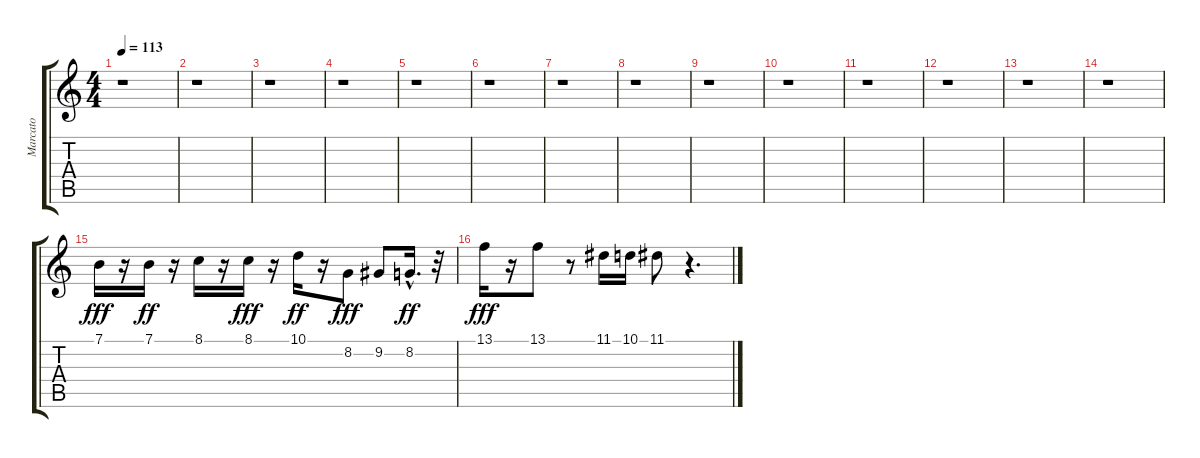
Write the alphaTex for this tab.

\track ("Marcato" "Marcato") {instrument stringensemble1}
\staff {score tabs}
\tuning (E4 B3 G3 D3 A2 E2) {hide}
\ts (4 4)
\tempo 113
\clef g2
\ks c
r.1{dy fff instrument stringensemble1} |
r.1 |
r.1 |
r.1 |
r.1 |
r.1 |
r.1 |
r.1 |
r.1 |
r.1 |
r.1 |
r.1 |
r.1 |
r.1 |
7.1.16 r.16 7.1.16{dy ff} r.16 8.1.16 r.16 8.1.16{dy fff} r.16 10.1.16{dy ff} r.16 8.2.8{dy fff} 9.2.8 8.2{hac}.16{d dy ff} r.32 |
13.1.16{dy fff} r.16 13.1.8 r.8 11.1.16 10.1.16 11.1.8 r.4{d}
